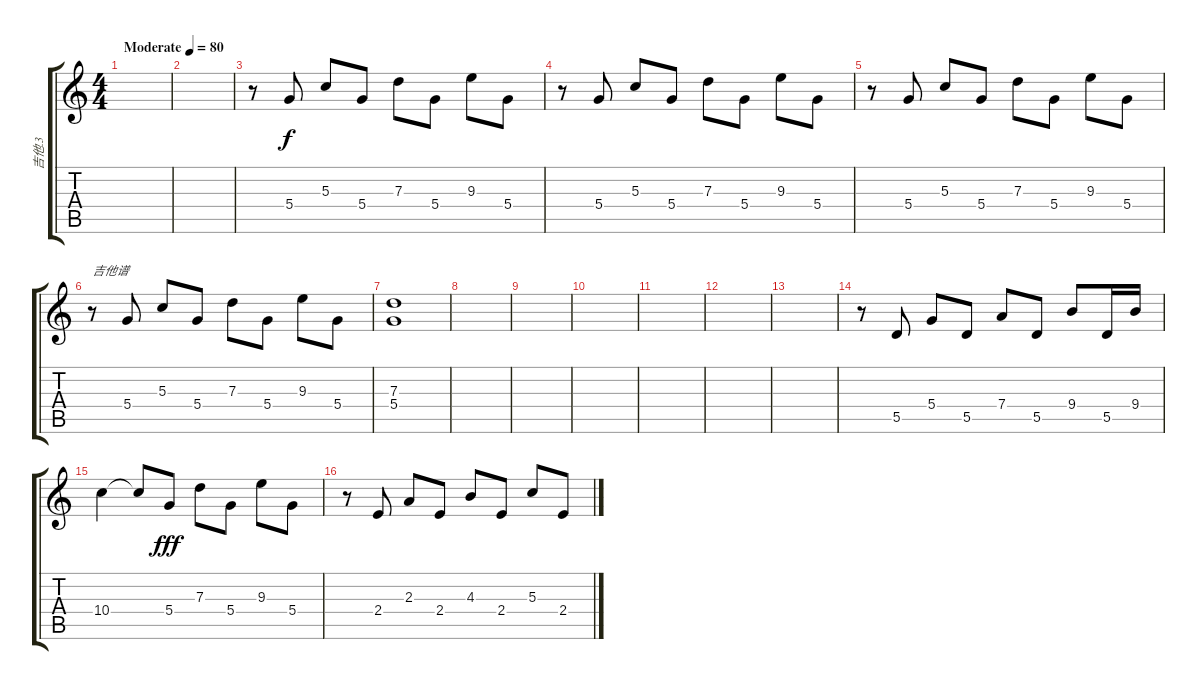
\track ("吉他.3" "吉他.3") {instrument electricbassfinger}
\staff {score tabs}
\tuning (E4 B3 G3 D3 A2 E2) {hide}
\ts (4 4)
\tempo (80 "Moderate")
\clef g2
\ks c
|
|
r.8 5.4.8 5.3.8 5.4.8 7.3.8 5.4.8 9.3.8 5.4.8 |
r.8 5.4.8 5.3.8 5.4.8 7.3.8 5.4.8 9.3.8 5.4.8 |
r.8 5.4.8 5.3.8 5.4.8 7.3.8 5.4.8 9.3.8 5.4.8 |
r.8{txt "吉他谱"} 5.4.8 5.3.8 5.4.8 7.3.8 5.4.8 9.3.8 5.4.8 |
(7.3 5.4).1 |
|
|
|
|
|
|
r.8 5.5.8 5.4.8 5.5.8 7.4.8 5.5.8 9.4.8 5.5.16 9.4.16 |
10.4.4 10.4{t}.8{dy f} 5.4.8{dy fff} 7.3.8 5.4.8 9.3.8 5.4.8 |
r.8 2.4.8 2.3.8 2.4.8 4.3.8 2.4.8 5.3.8 2.4.8
